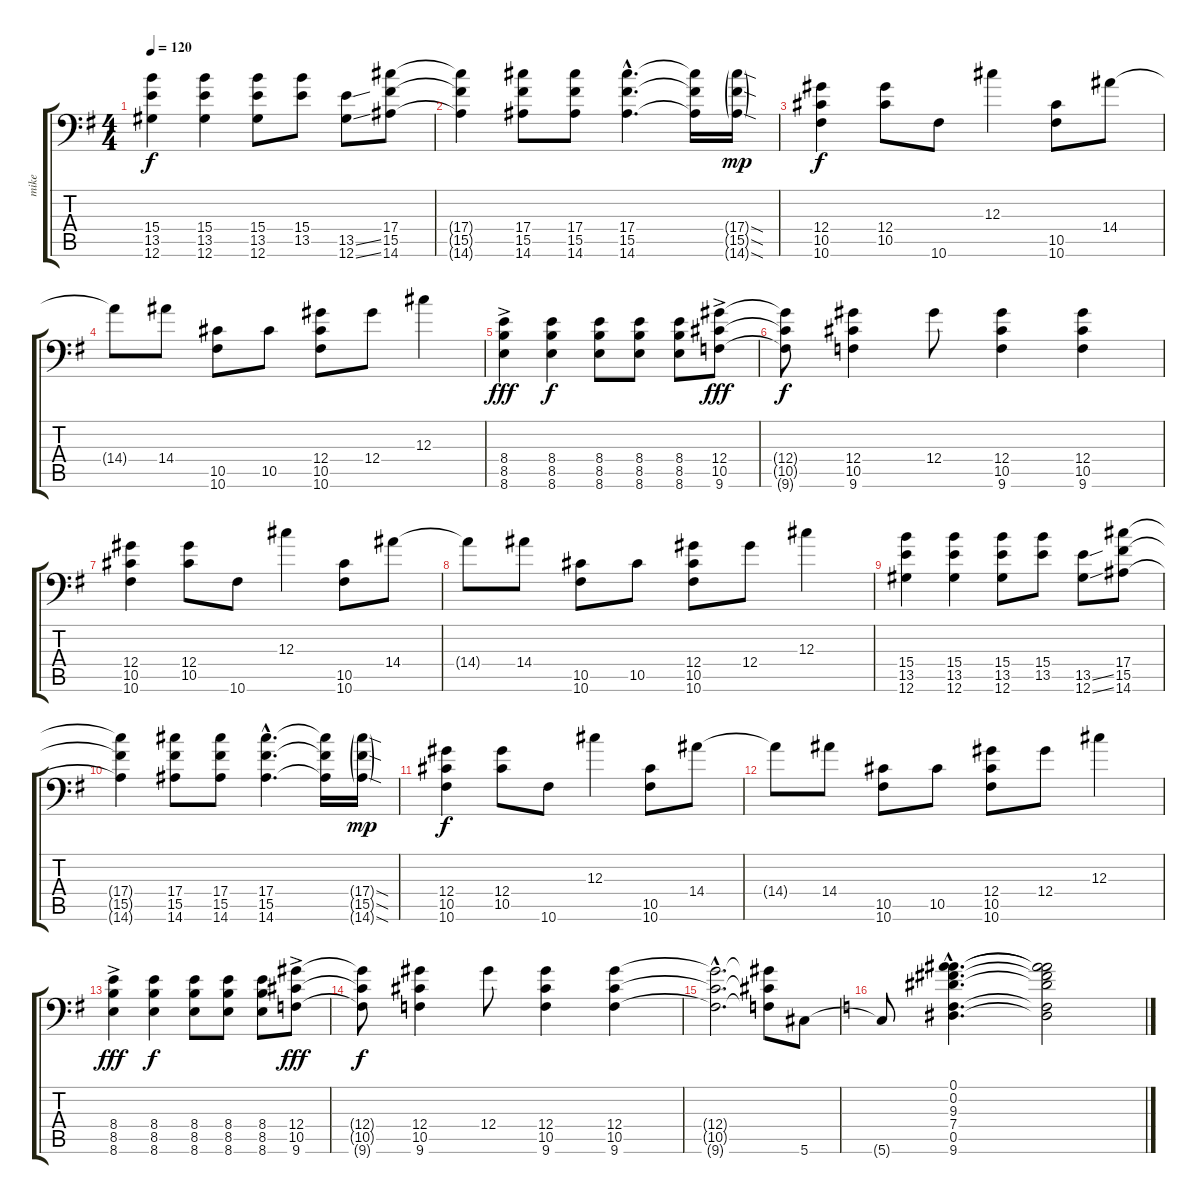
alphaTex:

\track ("mike" "mike") {instrument distortionguitar}
\staff {score tabs}
\tuning (Bb3 Gb3 Db3 Ab2 Eb2 Ab1) {hide}
\ts (4 4)
\tempo 120
\clef f4
\ks g
(15.4 13.5 12.6).4{dy f} (15.4 13.5 12.6).4 (15.4 13.5 12.6).8 (15.4 13.5).8 (13.5{ss} 12.6{ss}).8 (17.4 15.5 14.6).8 |
(17.4{t} 15.5{t} 14.6{t}).4 (17.4 15.5 14.6).8 (17.4 15.5 14.6).8 (17.4{hac} 15.5{hac} 14.6{hac}).4{d} (17.4{t} 15.5{t} 14.6{t}).16 (17.4{sod g} 15.5{sod g} 14.6{sod g}).16{dy mp} |
(12.4 10.5 10.6).4{dy f} (12.4 10.5).8 10.6.8 12.3.4 (10.5 10.6).8 14.4.8 |
14.4{t}.8 14.4.8 (10.5 10.6).8 10.5.8 (12.4 10.5 10.6).8 12.4.8 12.3.4 |
(8.4{ac} 8.5 8.6).4{dy fff} (8.4 8.5 8.6).4{dy f} (8.4 8.5 8.6).8 (8.4 8.5 8.6).8 (8.4 8.5 8.6).8 (12.4 10.5{ac} 9.6).8{dy fff} |
(12.4{t} 10.5{t} 9.6{t}).8{dy f} (12.4 10.5 9.6).4 12.4.8 (12.4 10.5 9.6).4 (12.4 10.5 9.6).4 |
(12.4 10.5 10.6).4 (12.4 10.5).8 10.6.8 12.3.4 (10.5 10.6).8 14.4.8 |
14.4{t}.8 14.4.8 (10.5 10.6).8 10.5.8 (12.4 10.5 10.6).8 12.4.8 12.3.4 |
(15.4 13.5 12.6).4 (15.4 13.5 12.6).4 (15.4 13.5 12.6).8 (15.4 13.5).8 (13.5{ss} 12.6{ss}).8 (17.4 15.5 14.6).8 |
(17.4{t} 15.5{t} 14.6{t}).4 (17.4 15.5 14.6).8 (17.4 15.5 14.6).8 (17.4{hac} 15.5{hac} 14.6{hac}).4{d} (17.4{t} 15.5{t} 14.6{t}).16 (17.4{sod g} 15.5{sod g} 14.6{sod g}).16{dy mp} |
(12.4 10.5 10.6).4{dy f} (12.4 10.5).8 10.6.8 12.3.4 (10.5 10.6).8 14.4.8 |
14.4{t}.8 14.4.8 (10.5 10.6).8 10.5.8 (12.4 10.5 10.6).8 12.4.8 12.3.4 |
(8.4{ac} 8.5 8.6).4{dy fff} (8.4 8.5 8.6).4{dy f} (8.4 8.5 8.6).8 (8.4 8.5 8.6).8 (8.4 8.5 8.6).8 (12.4 10.5{ac} 9.6).8{dy fff} |
(12.4{t} 10.5{t} 9.6{t}).8{dy f} (12.4 10.5 9.6).4 12.4.8 (12.4 10.5 9.6).4 (12.4 10.5 9.6).4 |
(12.4{hac t} 10.5{hac t} 9.6{hac t}).2{d} (12.4{t} 10.5{t} 9.6{t}).8 5.6.8 |
\ks c
5.6{t}.8 (0.1{hac} 0.2{hac} 9.3{hac} 7.4{hac} 0.5{hac} 9.6{hac}).4{d} (0.1{t} 0.2{t} 9.3{t} 7.4{t} 0.5{t} 9.6{t}).2{volume 10}
